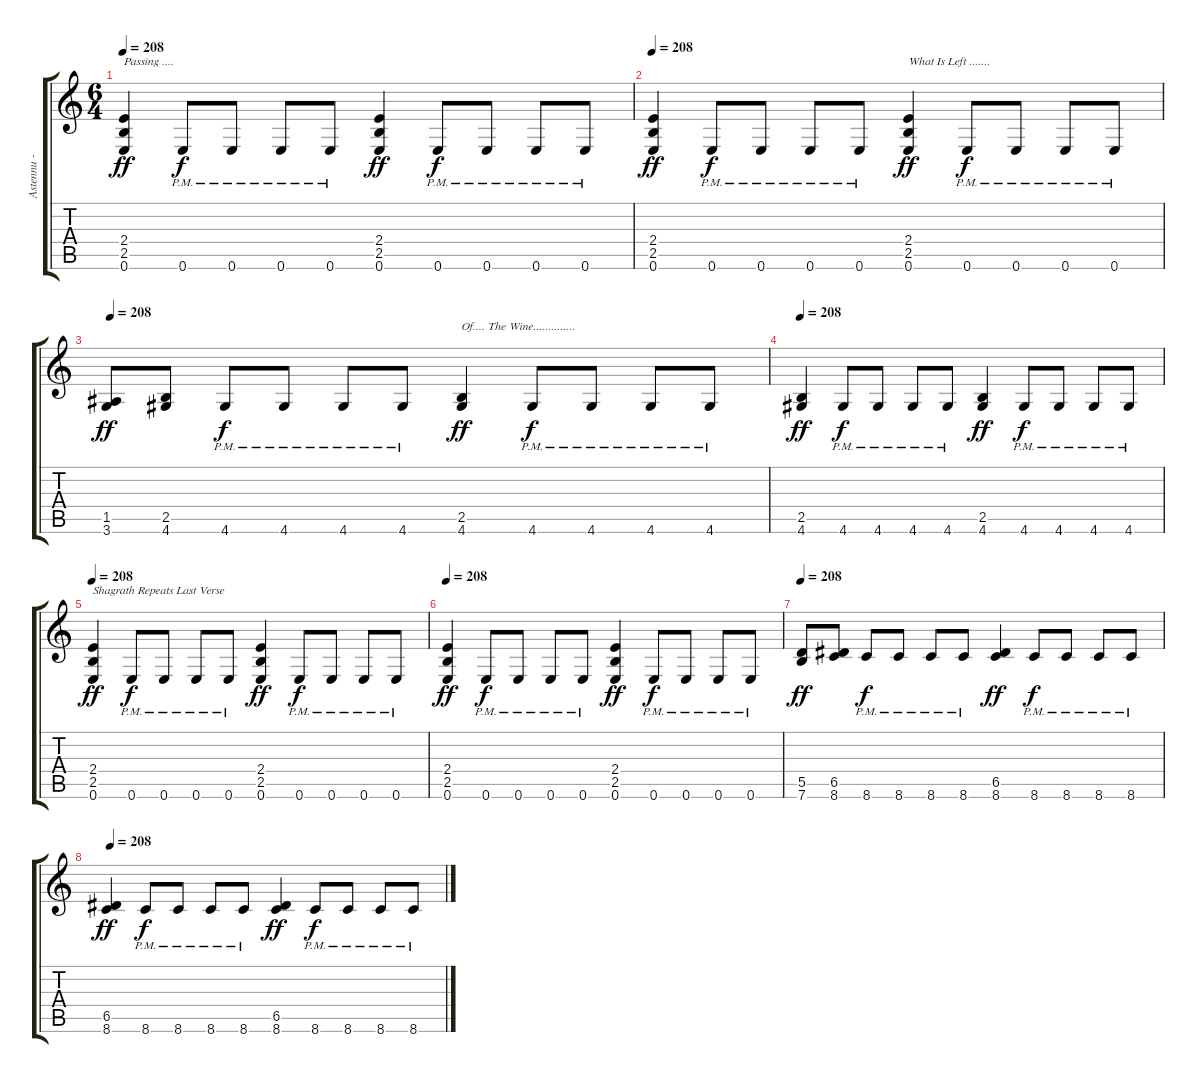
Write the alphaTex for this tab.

\track ("Astennu - Lead" "Astennu - ") {instrument distortionguitar}
\staff {score tabs}
\tuning (E4 B3 G3 D3 A2 E2) {hide}
\ts (6 4)
\tempo 208
\clef g2
\ks c
(2.4 2.5 0.6).4{txt "Passing ...." dy ff} 0.6{pm}.8{dy f} 0.6{pm}.8 0.6{pm}.8 0.6{pm}.8 (2.4 2.5 0.6).4{dy ff} 0.6{pm}.8{dy f} 0.6{pm}.8 0.6{pm}.8 0.6{pm}.8 |
\tempo 208
(2.4 2.5 0.6).4{dy ff} 0.6{pm}.8{dy f} 0.6{pm}.8 0.6{pm}.8 0.6{pm}.8 (2.4 2.5 0.6).4{txt "What Is Left ......." dy ff} 0.6{pm}.8{dy f} 0.6{pm}.8 0.6{pm}.8 0.6{pm}.8 |
\tempo 208
(1.5 3.6).8{dy ff} (2.5 4.6).8 4.6{pm}.8{dy f} 4.6{pm}.8 4.6{pm}.8 4.6{pm}.8 (2.5 4.6).4{txt "Of.... The Wine.............." dy ff} 4.6{pm}.8{dy f} 4.6{pm}.8 4.6{pm}.8 4.6{pm}.8 |
\tempo 208
(2.5 4.6).4{dy ff} 4.6{pm}.8{dy f} 4.6{pm}.8 4.6{pm}.8 4.6{pm}.8 (2.5 4.6).4{dy ff} 4.6{pm}.8{dy f} 4.6{pm}.8 4.6{pm}.8 4.6{pm}.8 |
\tempo 208
(2.4 2.5 0.6).4{txt "Shagrath Repeats Last Verse" dy ff} 0.6{pm}.8{dy f} 0.6{pm}.8 0.6{pm}.8 0.6{pm}.8 (2.4 2.5 0.6).4{dy ff} 0.6{pm}.8{dy f} 0.6{pm}.8 0.6{pm}.8 0.6{pm}.8 |
\tempo 208
(2.4 2.5 0.6).4{dy ff} 0.6{pm}.8{dy f} 0.6{pm}.8 0.6{pm}.8 0.6{pm}.8 (2.4 2.5 0.6).4{dy ff} 0.6{pm}.8{dy f} 0.6{pm}.8 0.6{pm}.8 0.6{pm}.8 |
\tempo 208
(5.5 7.6).8{dy ff} (6.5 8.6).8 8.6{pm}.8{dy f} 8.6{pm}.8 8.6{pm}.8 8.6{pm}.8 (6.5 8.6).4{dy ff} 8.6{pm}.8{dy f} 8.6{pm}.8 8.6{pm}.8 8.6{pm}.8 |
\tempo 208
(6.5 8.6).4{dy ff} 8.6{pm}.8{dy f} 8.6{pm}.8 8.6{pm}.8 8.6{pm}.8 (6.5 8.6).4{dy ff} 8.6{pm}.8{dy f} 8.6{pm}.8 8.6{pm}.8 8.6{pm}.8
